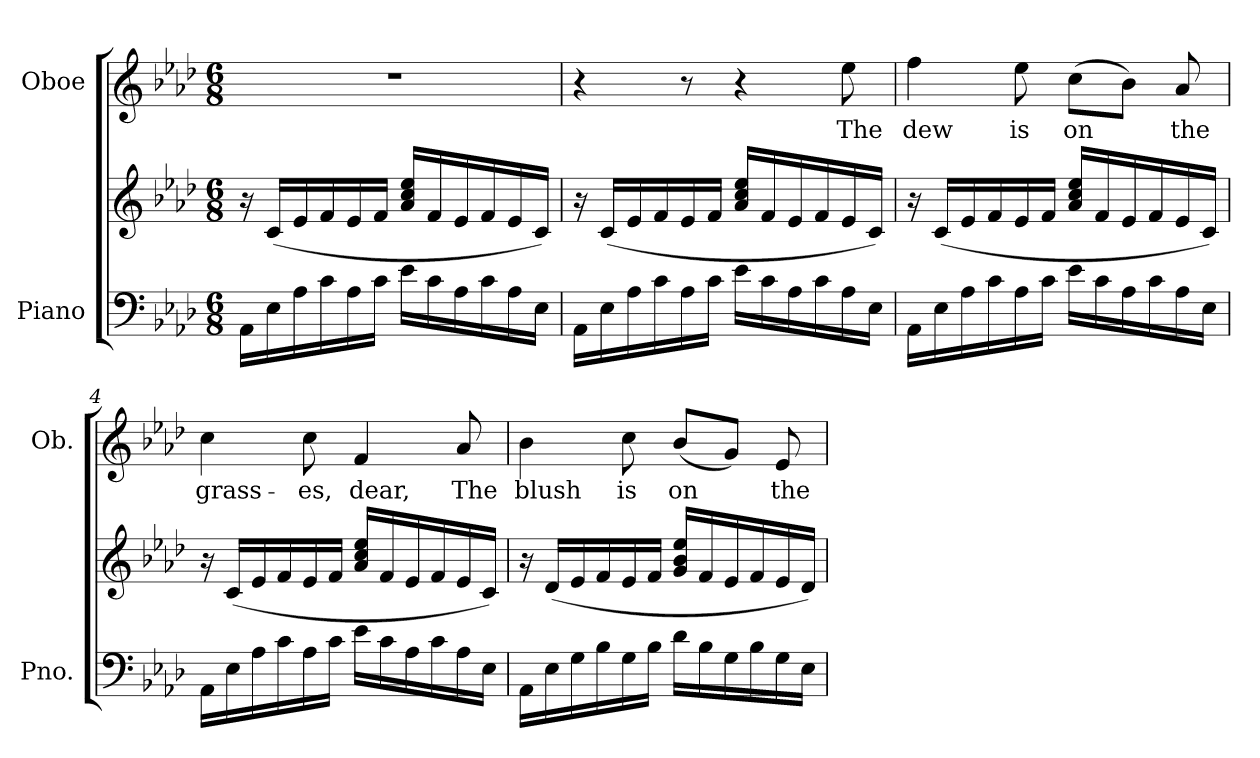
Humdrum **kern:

**kern	**kern	**kern	**text
*part2	*part2	*part1	*part1
*staff3	*staff2	*staff1	*staff1
*I"Piano	*	*I"Oboe	*
*I'Pno.	*	*I'Ob.	*
*clefF4	*clefG2	*clefG2	*
*k[b-e-a-d-]	*k[b-e-a-d-]	*k[b-e-a-d-]	*
*M6/8	*M6/8	*M6/8	*
=1	=1	=1	=1
16AA-\LL	16r	2.r	.
16E-\	(16c/LL	.	.
16A-\	16e-/	.	.
16c\	16f/	.	.
16A-\	16e-/	.	.
16c\JJ	16f/JJ	.	.
16e-\LL	16a-/ 16cc/ 16ee-/LL	.	.
16c\	16f/	.	.
16A-\	16e-/	.	.
16c\	16f/	.	.
16A-\	16e-/	.	.
16E-\JJ	16c/JJ)	.	.
=2	=2	=2	=2
16AA-\LL	16r	4r	.
16E-\	(16c/LL	.	.
16A-\	16e-/	.	.
16c\	16f/	.	.
16A-\	16e-/	8r	.
16c\JJ	16f/JJ	.	.
16e-\LL	16a-/ 16cc/ 16ee-/LL	4r	.
16c\	16f/	.	.
16A-\	16e-/	.	.
16c\	16f/	.	.
!	!	!	!LO:LY:b
16A-\	16e-/	8ee-\	The
16E-\JJ	16c/JJ)	.	.
=3	=3	=3	=3
!	!	!	!LO:LY:b
16AA-\LL	16r	4ff\	dew
16E-\	(16c/LL	.	.
16A-\	16e-/	.	.
16c\	16f/	.	.
!	!	!	!LO:LY:b
16A-\	16e-/	8ee-\	is
16c\JJ	16f/JJ	.	.
!	!	!	!LO:LY:b
16e-\LL	16a-/ 16cc/ 16ee-/LL	(8cc\L	on
16c\	16f/	.	.
16A-\	16e-/	8b-\J)	.
16c\	16f/	.	.
!	!	!	!LO:LY:b
16A-\	16e-/	8a-/	the
16E-\JJ	16c/JJ)	.	.
!!LO:LB:g=z
=4	=4	=4	=4
!	!	!	!LO:LY:b
16AA-\LL	16r	4cc\	grass-
16E-\	(16c/LL	.	.
16A-\	16e-/	.	.
16c\	16f/	.	.
!	!	!	!LO:LY:b
16A-\	16e-/	8cc\	-es,
16c\JJ	16f/JJ	.	.
!	!	!	!LO:LY:b
16e-\LL	16a-/ 16cc/ 16ee-/LL	4f/	dear,
16c\	16f/	.	.
16A-\	16e-/	.	.
16c\	16f/	.	.
!	!	!	!LO:LY:b
16A-\	16e-/	8a-/	The
16E-\JJ	16c/JJ)	.	.
=5	=5	=5	=5
!	!	!	!LO:LY:b
16AA-\LL	16r	4b-\	blush
16E-\	(16d-/LL	.	.
16G\	16e-/	.	.
16B-\	16f/	.	.
!	!	!	!LO:LY:b
16G\	16e-/	8cc\	is
16B-\JJ	16f/JJ	.	.
!	!	!	!LO:LY:b
16d-\LL	16g/ 16b-/ 16ee-/LL	(8b-/L	on
16B-\	16f/	.	.
16G\	16e-/	8g/J)	.
16B-\	16f/	.	.
!	!	!	!LO:LY:b
16G\	16e-/	8e-/	the
16E-\JJ	16d-/JJ)	.	.
=	=	=	=
*-	*-	*-	*-
